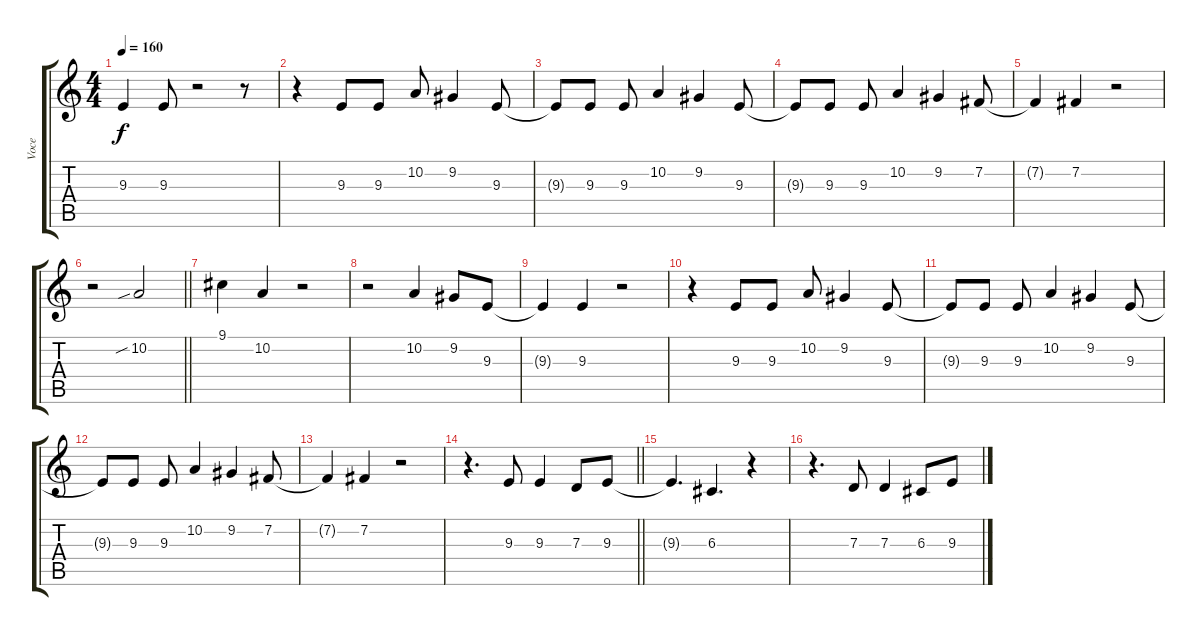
\track ("Voce" "Voce") {instrument lead1square}
\staff {score tabs}
\tuning (E4 B3 G3 D3 A2 E2) {hide}
\ts (4 4)
\tempo 160
\clef g2
\ks c
9.3{t}.4{dy f} 9.3.8 r.2 r.8 |
r.4 9.3.8 9.3.8 10.2.8 9.2.4 9.3.8 |
9.3{t}.8 9.3.8 9.3.8 10.2.4 9.2.4 9.3.8 |
9.3{t}.8 9.3.8 9.3.8 10.2.4 9.2.4 7.2.8 |
7.2{t}.4 7.2.4 r.2 |
\barLineRight lightlight
r.2 10.2{sib}.2 |
9.1.4 10.2.4 r.2 |
r.2 10.2.4 9.2.8 9.3.8 |
9.3{t}.4 9.3.4 r.2 |
r.4 9.3.8 9.3.8 10.2.8 9.2.4 9.3.8 |
9.3{t}.8 9.3.8 9.3.8 10.2.4 9.2.4 9.3.8 |
9.3{t}.8 9.3.8 9.3.8 10.2.4 9.2.4 7.2.8 |
7.2{t}.4 7.2.4 r.2 |
\barLineRight lightlight
r.4{d} 9.3.8 9.3.4 7.3.8 9.3.8 |
9.3{t}.4{d} 6.3.4{d} r.4 |
r.4{d} 7.3.8 7.3.4 6.3.8 9.3.8
